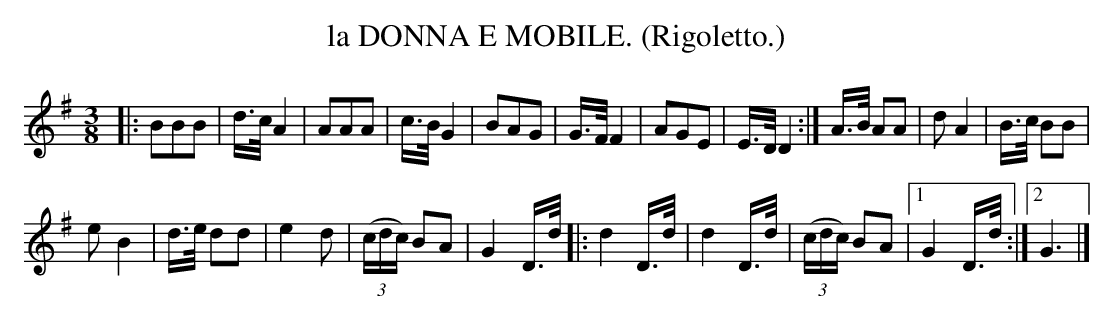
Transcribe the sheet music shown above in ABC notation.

X:1
T: la DONNA E MOBILE. (Rigoletto.)
M: 3/8
L: 1/16
K: G
|:\
B2B2B2 | d>c A4 | A2A2A2 | c>B G4 |\
B2A2G2 | G>F F4 | A2G2E2 | E>D D4 :|\
A>B A2A2 | d2A4 | B>c B2B2 |
e2B4 |\
d>e d2d2 | e4d2 | (3(cdc) B2A2 | G4 D>d |:\
d4 D>d | d4 D>d | (3(cdc) B2A2 |[1 G4 D>d :|[2 G6 |]
